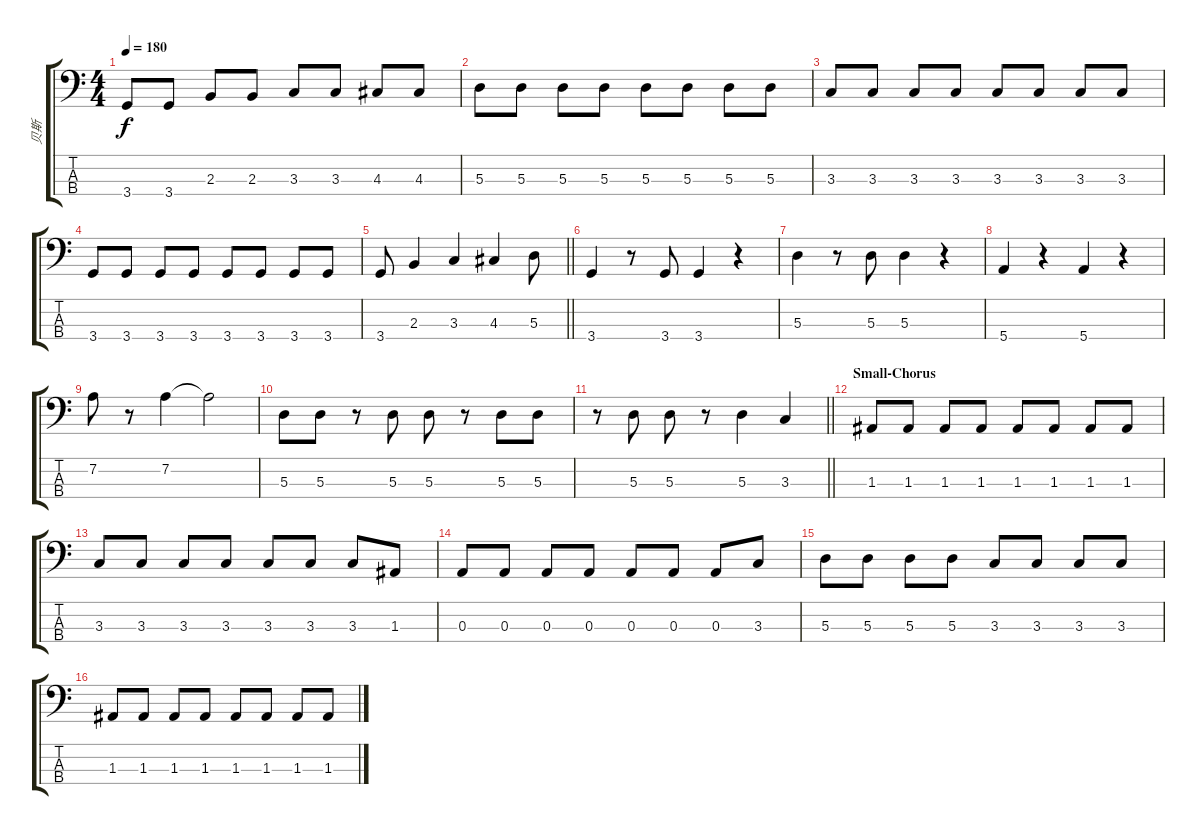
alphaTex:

\track ("贝斯" "贝斯") {instrument electricbassfinger}
\staff {score tabs}
\tuning (G2 D2 A1 E1) {hide}
\ts (4 4)
\tempo 180
\clef f4
\ks c
3.4.8{dy f} 3.4.8 2.3.8 2.3.8 3.3.8 3.3.8 4.3.8 4.3.8 |
5.3.8 5.3.8 5.3.8 5.3.8 5.3.8 5.3.8 5.3.8 5.3.8 |
3.3.8 3.3.8 3.3.8 3.3.8 3.3.8 3.3.8 3.3.8 3.3.8 |
3.4.8 3.4.8 3.4.8 3.4.8 3.4.8 3.4.8 3.4.8 3.4.8 |
\barLineRight lightlight
3.4.8 2.3.4 3.3.4 4.3.4 5.3.8 |
3.4.4 r.8 3.4.8 3.4.4 r.4 |
5.3.4 r.8 5.3.8 5.3.4 r.4 |
5.4.4 r.4 5.4.4 r.4 |
7.2.8 r.8 7.2.4 7.2{t}.2 |
5.3.8 5.3.8 r.8 5.3.8 5.3.8 r.8 5.3.8 5.3.8 |
\barLineRight lightlight
r.8 5.3.8 5.3.8 r.8 5.3.4 3.3.4 |
\section ("" "Small-Chorus")
1.3.8 1.3.8 1.3.8 1.3.8 1.3.8 1.3.8 1.3.8 1.3.8 |
3.3.8 3.3.8 3.3.8 3.3.8 3.3.8 3.3.8 3.3.8 1.3.8 |
0.3.8 0.3.8 0.3.8 0.3.8 0.3.8 0.3.8 0.3.8 3.3.8 |
5.3.8 5.3.8 5.3.8 5.3.8 3.3.8 3.3.8 3.3.8 3.3.8 |
1.3.8 1.3.8 1.3.8 1.3.8 1.3.8 1.3.8 1.3.8 1.3.8
